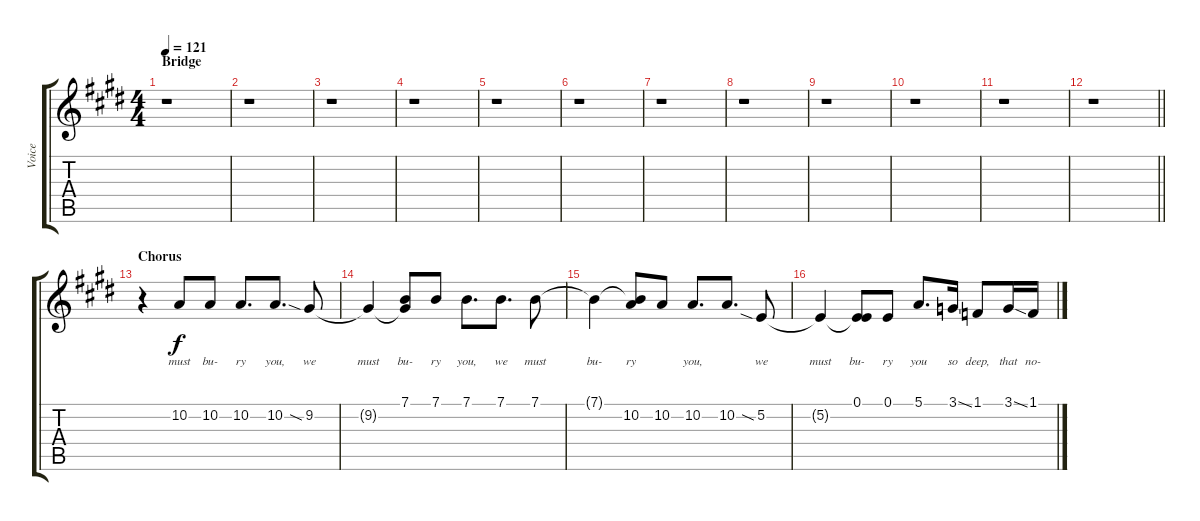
\track ("Voice" "Voice") {instrument voiceoohs}
\staff {score tabs}
\tuning (E4 B3 G3 D3 A2 D2) {hide}
\ts (4 4)
\section ("" "Bridge")
\tempo 121
\clef g2
\ks c#minor
r.1{dy f} |
r.1 |
r.1 |
r.1 |
r.1 |
r.1 |
r.1 |
r.1 |
r.1 |
r.1 |
r.1 |
\barLineRight lightlight
r.1 |
\section ("" "Chorus")
r.4 10.2.8{lyrics (0 "must") lyrics (1 "") lyrics (2 "") lyrics (3 "") lyrics (4 "")} 10.2.8{lyrics (0 "bu-") lyrics (1 "") lyrics (2 "") lyrics (3 "") lyrics (4 "")} 10.2.8{d lyrics (0 "ry") lyrics (1 "") lyrics (2 "") lyrics (3 "") lyrics (4 "")} 10.2.8{d lyrics (0 "you,") lyrics (1 "") lyrics (2 "") lyrics (3 "") lyrics (4 "")} 9.2{sia}.8{lyrics (0 "we") lyrics (1 "") lyrics (2 "") lyrics (3 "") lyrics (4 "")} |
9.2{t}.4{lyrics (0 "must") lyrics (1 "") lyrics (2 "") lyrics (3 "") lyrics (4 "")} (7.1 9.2{t}).8{lyrics (0 "bu-") lyrics (1 "") lyrics (2 "") lyrics (3 "") lyrics (4 "")} 7.1.8{lyrics (0 "ry") lyrics (1 "") lyrics (2 "") lyrics (3 "") lyrics (4 "")} 7.1.8{d lyrics (0 "you,") lyrics (1 "") lyrics (2 "") lyrics (3 "") lyrics (4 "")} 7.1.8{d lyrics (0 "we") lyrics (1 "") lyrics (2 "") lyrics (3 "") lyrics (4 "")} 7.1.8{lyrics (0 "must") lyrics (1 "") lyrics (2 "") lyrics (3 "") lyrics (4 "")} |
7.1{t}.4{lyrics (0 "bu-") lyrics (1 "") lyrics (2 "") lyrics (3 "") lyrics (4 "")} (7.1{t} 10.2).8{lyrics (0 "ry") lyrics (1 "") lyrics (2 "") lyrics (3 "") lyrics (4 "")} 10.2.8{lyrics (0 "") lyrics (1 "") lyrics (2 "") lyrics (3 "") lyrics (4 "")} 10.2.8{d lyrics (0 "you,") lyrics (1 "") lyrics (2 "") lyrics (3 "") lyrics (4 "")} 10.2.8{d lyrics (0 "") lyrics (1 "") lyrics (2 "") lyrics (3 "") lyrics (4 "")} 5.2{sia}.8{lyrics (0 "we") lyrics (1 "") lyrics (2 "") lyrics (3 "") lyrics (4 "")} |
5.2{t}.4{lyrics (0 "must") lyrics (1 "") lyrics (2 "") lyrics (3 "") lyrics (4 "")} (0.1 5.2{t}).8{lyrics (0 "bu-") lyrics (1 "") lyrics (2 "") lyrics (3 "") lyrics (4 "")} 0.1.8{lyrics (0 "ry") lyrics (1 "") lyrics (2 "") lyrics (3 "") lyrics (4 "")} 5.1.8{d lyrics (0 "you") lyrics (1 "") lyrics (2 "") lyrics (3 "") lyrics (4 "")} 3.1{ss}.16{lyrics (0 "so") lyrics (1 "") lyrics (2 "") lyrics (3 "") lyrics (4 "")} 1.1.8{lyrics (0 "deep,") lyrics (1 "") lyrics (2 "") lyrics (3 "") lyrics (4 "")} 3.1{ss}.16{lyrics (0 "that") lyrics (1 "") lyrics (2 "") lyrics (3 "") lyrics (4 "")} 1.1.16{lyrics (0 "no-") lyrics (1 "") lyrics (2 "") lyrics (3 "") lyrics (4 "")}
